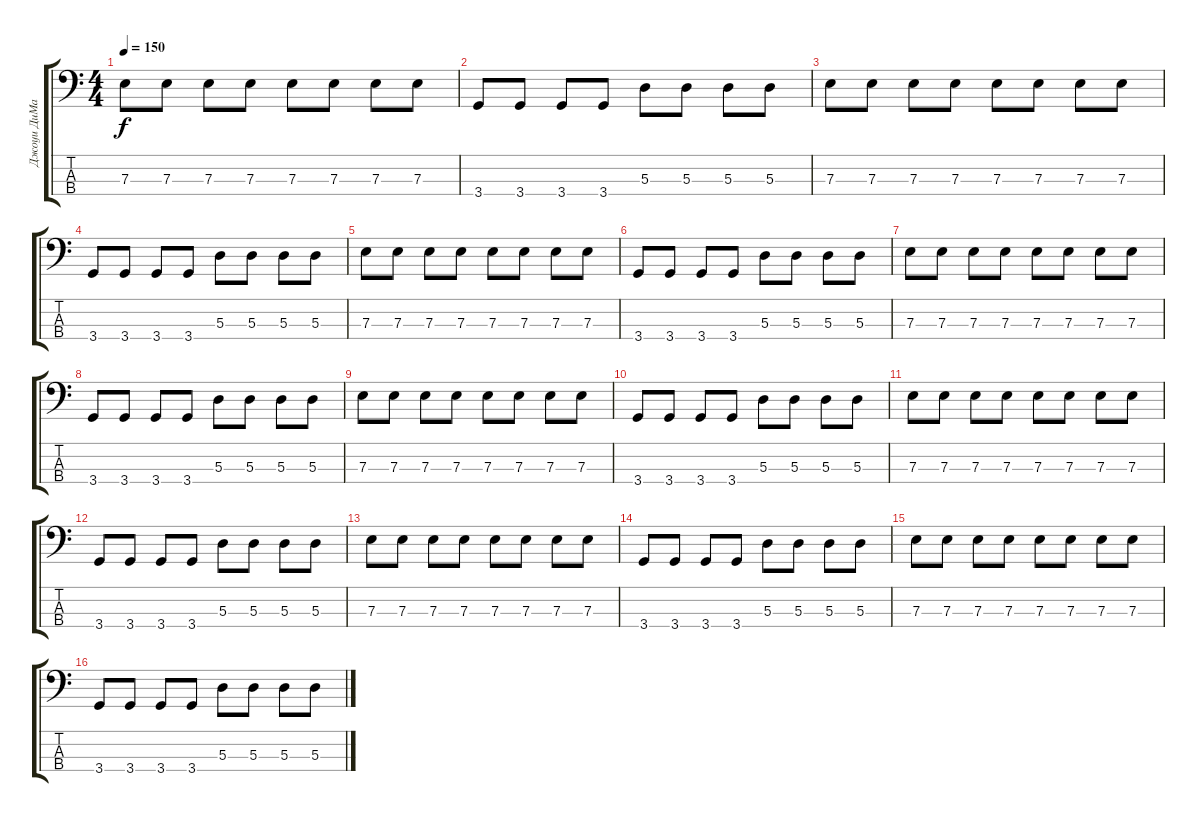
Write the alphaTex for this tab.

\track ("Джоуи ДиМайо" "Джоуи ДиМа") {instrument electricbassfinger}
\staff {score tabs}
\tuning (G2 D2 A1 E1) {hide}
\ts (4 4)
\tempo 150
\clef f4
\ks c
7.3.8{dy f} 7.3.8 7.3.8 7.3.8 7.3.8 7.3.8 7.3.8 7.3.8 |
3.4.8 3.4.8 3.4.8 3.4.8 5.3.8 5.3.8 5.3.8 5.3.8 |
7.3.8 7.3.8 7.3.8 7.3.8 7.3.8 7.3.8 7.3.8 7.3.8 |
3.4.8 3.4.8 3.4.8 3.4.8 5.3.8 5.3.8 5.3.8 5.3.8 |
7.3.8 7.3.8 7.3.8 7.3.8 7.3.8 7.3.8 7.3.8 7.3.8 |
3.4.8 3.4.8 3.4.8 3.4.8 5.3.8 5.3.8 5.3.8 5.3.8 |
7.3.8 7.3.8 7.3.8 7.3.8 7.3.8 7.3.8 7.3.8 7.3.8 |
3.4.8 3.4.8 3.4.8 3.4.8 5.3.8 5.3.8 5.3.8 5.3.8 |
7.3.8 7.3.8 7.3.8 7.3.8 7.3.8 7.3.8 7.3.8 7.3.8 |
3.4.8 3.4.8 3.4.8 3.4.8 5.3.8 5.3.8 5.3.8 5.3.8 |
7.3.8 7.3.8 7.3.8 7.3.8 7.3.8 7.3.8 7.3.8 7.3.8 |
3.4.8 3.4.8 3.4.8 3.4.8 5.3.8 5.3.8 5.3.8 5.3.8 |
7.3.8 7.3.8 7.3.8 7.3.8 7.3.8 7.3.8 7.3.8 7.3.8 |
3.4.8 3.4.8 3.4.8 3.4.8 5.3.8 5.3.8 5.3.8 5.3.8 |
7.3.8 7.3.8 7.3.8 7.3.8 7.3.8 7.3.8 7.3.8 7.3.8 |
3.4.8 3.4.8 3.4.8 3.4.8 5.3.8 5.3.8 5.3.8 5.3.8
